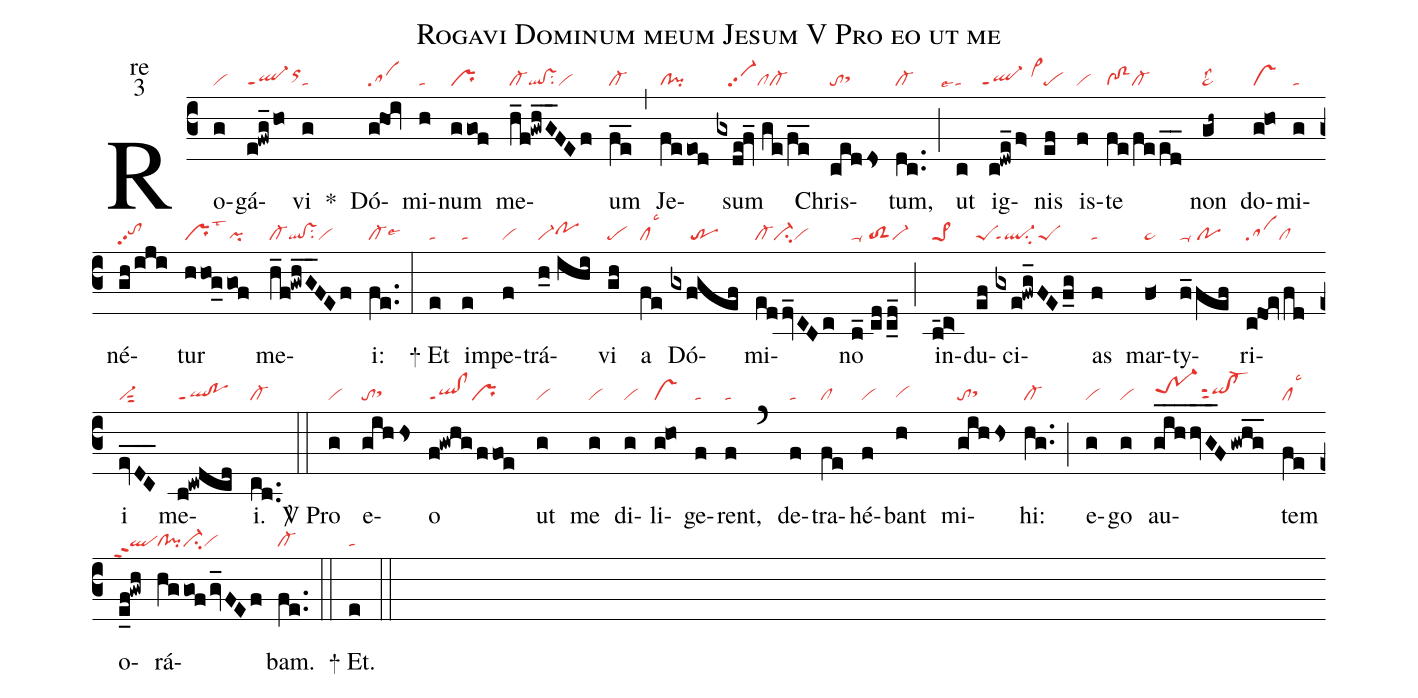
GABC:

name:Rogavi Dominum meum Jesum V Pro eo ut me;
office-part:re;
mode:3;
nabc-lines:1;
%%
(c3) Ro(g|vi)gá(e!fwg_/ho|ql-ppt1orhi)vi(g|ta) <sp>*</sp>() Dó(g@hoi|sa)mi(h|ta)num(ggof|pr) me(h_f!gwhG__FEf|cl-ql!vssu2vi)um(fe__|cl-) (,) Je(feeod|cl!pi)sum(gxde!fv_//ge/fe__|///vi-pp2clcl-) Chris(cedds|tosthh)tum,(dc..|cl-) (;) ut(c|````talse4) ig(c!dwe_/f>|``ql-ppt1/vi>hi)nis(ef|pe) is(f|vi)te(fe/fe/ed__|cl!clScl-) non(gh~|pe~lss2) do(g@ho|vs)mi(g|ta)né(gh/iji|tohhpp2)tur(hhog_gof|prlst3pi) me(h_f!gwhG__FEf|cl-ql!vssu2vi)i:(fe..|cl-lse6) (:)

<sp>+</sp> Et(e|ta) im(e|ta)pe(f|vi)trá(h_0//ihi|vi-pohh)vi(gh|pe) a(fe|cllsc3) Dó(gxfgef|/////tr)mi(ed/dv_CBc|cl-ci-vi)no(b_//cd/c_d_|ta-/toS2vi-) (;) in(b_13c>|pe>1)du(ef|peS)ci(gxe!fwg_FEf_g|ql-ppt1su2peS)as(f|ta) mar(f<|pe~)ty(f_/fef|ta-/po)ri(c@doe/fd|sacl)i(evDC___|vi-sut2) me(b!cwdcd|ql!poppt1)i.(cb..|cl-) (::)

<sp>V/</sp> Pro(g|vi) e(gihhs|tosthh)o(f!gwhg/ffoe|ql!clppt1pr) ut(g|vi) me(g|vi) di(g|vi)li(g@ho|vs)ge(f|ta)rent,(f|ta) (`) de(f|ta)tra(fe|cl)hé(f|vi)bant(h|vihg) mi(gihhs|tosthh)hi:(hg..|cl-) (;) e(g|vi)go(g|vi) au(gih___/hvG__F/gwhg__|trS-hhsut2qihh!cl-hh)tem(fe|cllsc3) o(e_f!gwh|`qlppt2)rá(hggof/gv_FEf|cl!pici-vi)bam.(fe..|cl-) (::)

<sp>+</sp> Et.(e|ta) (::)
